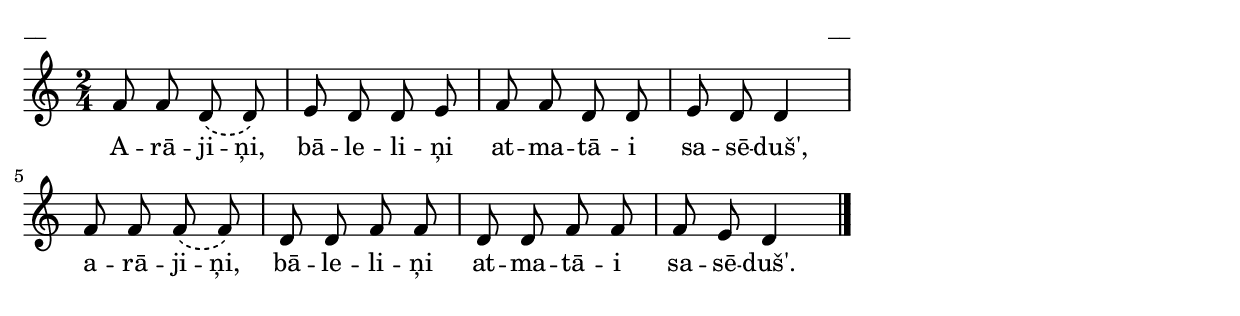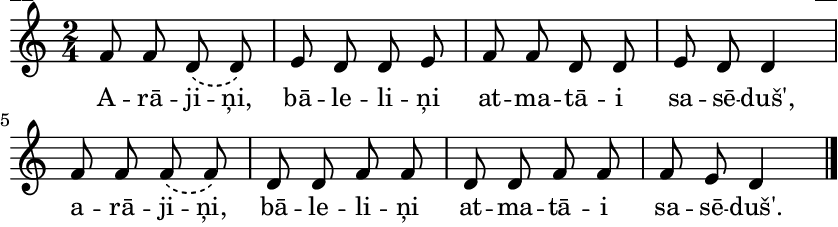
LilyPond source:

\version "2.13.18"
#(ly:set-option 'crop #t)
\paper {
line-width = 14\cm
left-margin = 0.4\cm
between-system-padding = 0.1\cm
between-system-space = 0.1\cm
}
% AALapas, āra saucamā
% Arājiņi, bāleliņi vidzeme
\layout {
indent = #0
ragged-last = ##f
}


voiceA = \relative c' {
\clef "treble"
\key c \major
\time 2/4
\phrasingSlurDashed
f8 f d\( d\) |
e8 d d e |
f8 f d d |
e8 d d4|
\phrasingSlurDashed
f8 f f\( f \) |
d8 d f f |
d8 d f f |
f8 e d4
\bar"|."
}




lyricA = \lyricmode {
A -- rā -- ji -- ņi, bā -- le -- li -- ņi at -- ma -- tā -- i sa -- sē -- duš',
a -- rā -- ji -- ņi, bā -- le -- li -- ņi at -- ma -- tā -- i sa -- sē -- duš'.
}


fullScore = <<
\new Staff {
<<
\new Voice = "voiceA" { \oneVoice \autoBeamOff \voiceA }
\new Lyrics \lyricsto "voiceA" \lyricA
>>
}
>>



\score {
\fullScore
\header { piece = "__" opus = "__" }
}
\markup { \with-color #(x11-color 'white) \sans \smaller "__" }
\score {
\unfoldRepeats
\fullScore
\midi {
\context { \Staff \remove "Staff_performer" }
\context { \Voice \consists "Staff_performer" }
}
}


